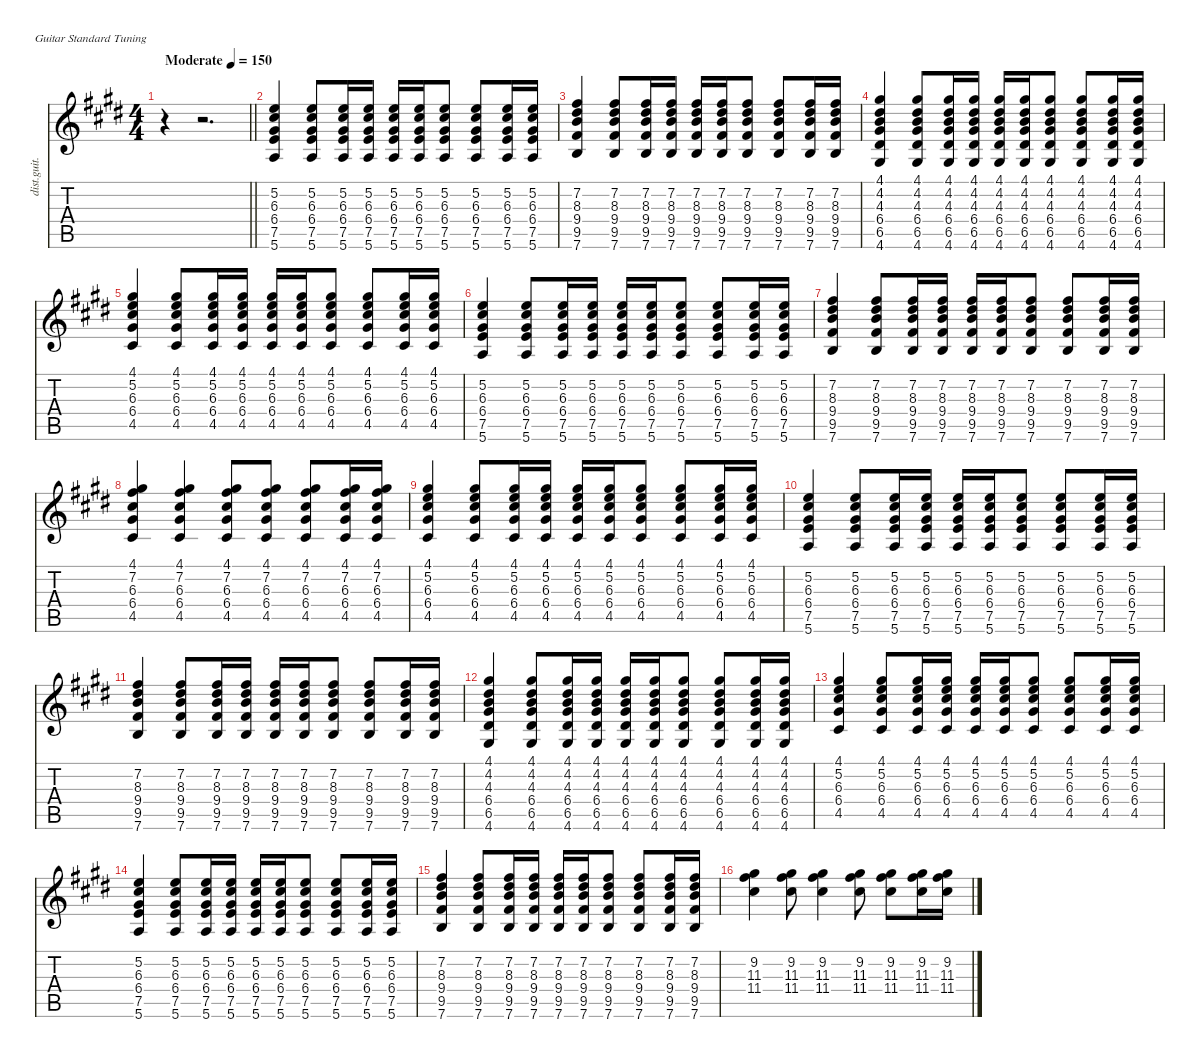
\defaultSystemsLayout 4
\hideDynamics
\bracketExtendMode nobrackets
\track ("(Rhythm Guitar)" "dist.guit.") {instrument distortionguitar}
\staff {score tabs}
\tuning (E4 B3 G3 D3 A2 E2)
\ts (4 4)
\beaming (8 2 2 2 2)
\tempo (150 "Moderate")
\clef g2
\barLineRight lightlight
\ks c#minor
r.4{dy f instrument distortionguitar} r.2{d} |
(5.2{acc forcenatural} 6.3{acc #} 6.4{acc #} 7.5{acc forcenatural} 5.6{acc forcenatural}).4 (5.2{acc forcenatural} 6.3{acc #} 6.4{acc #} 7.5{acc forcenatural} 5.6{acc forcenatural}).8 (5.2{acc forcenatural} 6.3{acc #} 6.4{acc #} 7.5{acc forcenatural} 5.6{acc forcenatural}).16 (5.2{acc forcenatural} 6.3{acc #} 6.4{acc #} 7.5{acc forcenatural} 5.6{acc forcenatural}).16 (5.2{acc forcenatural} 6.3{acc #} 6.4{acc #} 7.5{acc forcenatural} 5.6{acc forcenatural}).16 (5.2{acc forcenatural} 6.3{acc #} 6.4{acc #} 7.5{acc forcenatural} 5.6{acc forcenatural}).16 (5.2{acc forcenatural} 6.3{acc #} 6.4{acc #} 7.5{acc forcenatural} 5.6{acc forcenatural}).8 (5.2{acc forcenatural} 6.3{acc #} 6.4{acc #} 7.5{acc forcenatural} 5.6{acc forcenatural}).8 (5.2{acc forcenatural} 6.3{acc #} 6.4{acc #} 7.5{acc forcenatural} 5.6{acc forcenatural}).16 (5.2{acc forcenatural} 6.3{acc #} 6.4{acc #} 7.5{acc forcenatural} 5.6{acc forcenatural}).16 |
(7.2{acc #} 8.3{acc #} 9.4{acc forcenatural} 9.5{acc #} 7.6{acc forcenatural}).4 (7.2{acc #} 8.3{acc #} 9.4{acc forcenatural} 9.5{acc #} 7.6{acc forcenatural}).8 (7.2{acc #} 8.3{acc #} 9.4{acc forcenatural} 9.5{acc #} 7.6{acc forcenatural}).16 (7.2{acc #} 8.3{acc #} 9.4{acc forcenatural} 9.5{acc #} 7.6{acc forcenatural}).16 (7.2{acc #} 8.3{acc #} 9.4{acc forcenatural} 9.5{acc #} 7.6{acc forcenatural}).16 (7.2{acc #} 8.3{acc #} 9.4{acc forcenatural} 9.5{acc #} 7.6{acc forcenatural}).16 (7.2{acc #} 8.3{acc #} 9.4{acc forcenatural} 9.5{acc #} 7.6{acc forcenatural}).8 (7.2{acc #} 8.3{acc #} 9.4{acc forcenatural} 9.5{acc #} 7.6{acc forcenatural}).8 (7.2{acc #} 8.3{acc #} 9.4{acc forcenatural} 9.5{acc #} 7.6{acc forcenatural}).16 (7.2{acc #} 8.3{acc #} 9.4{acc forcenatural} 9.5{acc #} 7.6{acc forcenatural}).16 |
(4.1{acc #} 4.2{acc #} 4.3{acc forcenatural} 6.4{acc #} 6.5{acc #} 4.6{acc #}).4 (4.1{acc #} 4.2{acc #} 4.3{acc forcenatural} 6.4{acc #} 6.5{acc #} 4.6{acc #}).8 (4.1{acc #} 4.2{acc #} 4.3{acc forcenatural} 6.4{acc #} 6.5{acc #} 4.6{acc #}).16 (4.1{acc #} 4.2{acc #} 4.3{acc forcenatural} 6.4{acc #} 6.5{acc #} 4.6{acc #}).16 (4.1{acc #} 4.2{acc #} 4.3{acc forcenatural} 6.4{acc #} 6.5{acc #} 4.6{acc #}).16 (4.1{acc #} 4.2{acc #} 4.3{acc forcenatural} 6.4{acc #} 6.5{acc #} 4.6{acc #}).16 (4.1{acc #} 4.2{acc #} 4.3{acc forcenatural} 6.4{acc #} 6.5{acc #} 4.6{acc #}).8 (4.1{acc #} 4.2{acc #} 4.3{acc forcenatural} 6.4{acc #} 6.5{acc #} 4.6{acc #}).8 (4.1{acc #} 4.2{acc #} 4.3{acc forcenatural} 6.4{acc #} 6.5{acc #} 4.6{acc #}).16 (4.1{acc #} 4.2{acc #} 4.3{acc forcenatural} 6.4{acc #} 6.5{acc #} 4.6{acc #}).16 |
(4.1{acc #} 5.2{acc forcenatural} 6.3{acc #} 6.4{acc #} 4.5{acc #}).4 (4.1{acc #} 5.2{acc forcenatural} 6.3{acc #} 6.4{acc #} 4.5{acc #}).8 (4.1{acc #} 5.2{acc forcenatural} 6.3{acc #} 6.4{acc #} 4.5{acc #}).16 (4.1{acc #} 5.2{acc forcenatural} 6.3{acc #} 6.4{acc #} 4.5{acc #}).16 (4.1{acc #} 5.2{acc forcenatural} 6.3{acc #} 6.4{acc #} 4.5{acc #}).16 (4.1{acc #} 5.2{acc forcenatural} 6.3{acc #} 6.4{acc #} 4.5{acc #}).16 (4.1{acc #} 5.2{acc forcenatural} 6.3{acc #} 6.4{acc #} 4.5{acc #}).8 (4.1{acc #} 5.2{acc forcenatural} 6.3{acc #} 6.4{acc #} 4.5{acc #}).8 (4.1{acc #} 5.2{acc forcenatural} 6.3{acc #} 6.4{acc #} 4.5{acc #}).16 (4.1{acc #} 5.2{acc forcenatural} 6.3{acc #} 6.4{acc #} 4.5{acc #}).16 |
(5.2{acc forcenatural} 6.3{acc #} 6.4{acc #} 7.5{acc forcenatural} 5.6{acc forcenatural}).4 (5.2{acc forcenatural} 6.3{acc #} 6.4{acc #} 7.5{acc forcenatural} 5.6{acc forcenatural}).8 (5.2{acc forcenatural} 6.3{acc #} 6.4{acc #} 7.5{acc forcenatural} 5.6{acc forcenatural}).16 (5.2{acc forcenatural} 6.3{acc #} 6.4{acc #} 7.5{acc forcenatural} 5.6{acc forcenatural}).16 (5.2{acc forcenatural} 6.3{acc #} 6.4{acc #} 7.5{acc forcenatural} 5.6{acc forcenatural}).16 (5.2{acc forcenatural} 6.3{acc #} 6.4{acc #} 7.5{acc forcenatural} 5.6{acc forcenatural}).16 (5.2{acc forcenatural} 6.3{acc #} 6.4{acc #} 7.5{acc forcenatural} 5.6{acc forcenatural}).8 (5.2{acc forcenatural} 6.3{acc #} 6.4{acc #} 7.5{acc forcenatural} 5.6{acc forcenatural}).8 (5.2{acc forcenatural} 6.3{acc #} 6.4{acc #} 7.5{acc forcenatural} 5.6{acc forcenatural}).16 (5.2{acc forcenatural} 6.3{acc #} 6.4{acc #} 7.5{acc forcenatural} 5.6{acc forcenatural}).16 |
(7.2{acc #} 8.3{acc #} 9.4{acc forcenatural} 9.5{acc #} 7.6{acc forcenatural}).4 (7.2{acc #} 8.3{acc #} 9.4{acc forcenatural} 9.5{acc #} 7.6{acc forcenatural}).8 (7.2{acc #} 8.3{acc #} 9.4{acc forcenatural} 9.5{acc #} 7.6{acc forcenatural}).16 (7.2{acc #} 8.3{acc #} 9.4{acc forcenatural} 9.5{acc #} 7.6{acc forcenatural}).16 (7.2{acc #} 8.3{acc #} 9.4{acc forcenatural} 9.5{acc #} 7.6{acc forcenatural}).16 (7.2{acc #} 8.3{acc #} 9.4{acc forcenatural} 9.5{acc #} 7.6{acc forcenatural}).16 (7.2{acc #} 8.3{acc #} 9.4{acc forcenatural} 9.5{acc #} 7.6{acc forcenatural}).8 (7.2{acc #} 8.3{acc #} 9.4{acc forcenatural} 9.5{acc #} 7.6{acc forcenatural}).8 (7.2{acc #} 8.3{acc #} 9.4{acc forcenatural} 9.5{acc #} 7.6{acc forcenatural}).16 (7.2{acc #} 8.3{acc #} 9.4{acc forcenatural} 9.5{acc #} 7.6{acc forcenatural}).16 |
(4.1{acc #} 7.2{acc #} 6.3{acc #} 6.4{acc #} 4.5{acc #}).4 (4.1{acc #} 7.2{acc #} 6.3{acc #} 6.4{acc #} 4.5{acc #}).4 (4.1{acc #} 7.2{acc #} 6.3{acc #} 6.4{acc #} 4.5{acc #}).8 (4.1{acc #} 7.2{acc #} 6.3{acc #} 6.4{acc #} 4.5{acc #}).8 (4.1{acc #} 7.2{acc #} 6.3{acc #} 6.4{acc #} 4.5{acc #}).8 (4.1{acc #} 7.2{acc #} 6.3{acc #} 6.4{acc #} 4.5{acc #}).16 (4.1{acc #} 7.2{acc #} 6.3{acc #} 6.4{acc #} 4.5{acc #}).16 |
(4.1{acc #} 5.2{acc forcenatural} 6.3{acc #} 6.4{acc #} 4.5{acc #}).4 (4.1{acc #} 5.2{acc forcenatural} 6.3{acc #} 6.4{acc #} 4.5{acc #}).8 (4.1{acc #} 5.2{acc forcenatural} 6.3{acc #} 6.4{acc #} 4.5{acc #}).16 (4.1{acc #} 5.2{acc forcenatural} 6.3{acc #} 6.4{acc #} 4.5{acc #}).16 (4.1{acc #} 5.2{acc forcenatural} 6.3{acc #} 6.4{acc #} 4.5{acc #}).16 (4.1{acc #} 5.2{acc forcenatural} 6.3{acc #} 6.4{acc #} 4.5{acc #}).16 (4.1{acc #} 5.2{acc forcenatural} 6.3{acc #} 6.4{acc #} 4.5{acc #}).8 (4.1{acc #} 5.2{acc forcenatural} 6.3{acc #} 6.4{acc #} 4.5{acc #}).8 (4.1{acc #} 5.2{acc forcenatural} 6.3{acc #} 6.4{acc #} 4.5{acc #}).16 (4.1{acc #} 5.2{acc forcenatural} 6.3{acc #} 6.4{acc #} 4.5{acc #}).16 |
(5.2{acc forcenatural} 6.3{acc #} 6.4{acc #} 7.5{acc forcenatural} 5.6{acc forcenatural}).4 (5.2{acc forcenatural} 6.3{acc #} 6.4{acc #} 7.5{acc forcenatural} 5.6{acc forcenatural}).8 (5.2{acc forcenatural} 6.3{acc #} 6.4{acc #} 7.5{acc forcenatural} 5.6{acc forcenatural}).16 (5.2{acc forcenatural} 6.3{acc #} 6.4{acc #} 7.5{acc forcenatural} 5.6{acc forcenatural}).16 (5.2{acc forcenatural} 6.3{acc #} 6.4{acc #} 7.5{acc forcenatural} 5.6{acc forcenatural}).16 (5.2{acc forcenatural} 6.3{acc #} 6.4{acc #} 7.5{acc forcenatural} 5.6{acc forcenatural}).16 (5.2{acc forcenatural} 6.3{acc #} 6.4{acc #} 7.5{acc forcenatural} 5.6{acc forcenatural}).8 (5.2{acc forcenatural} 6.3{acc #} 6.4{acc #} 7.5{acc forcenatural} 5.6{acc forcenatural}).8 (5.2{acc forcenatural} 6.3{acc #} 6.4{acc #} 7.5{acc forcenatural} 5.6{acc forcenatural}).16 (5.2{acc forcenatural} 6.3{acc #} 6.4{acc #} 7.5{acc forcenatural} 5.6{acc forcenatural}).16 |
(7.2{acc #} 8.3{acc #} 9.4{acc forcenatural} 9.5{acc #} 7.6{acc forcenatural}).4 (7.2{acc #} 8.3{acc #} 9.4{acc forcenatural} 9.5{acc #} 7.6{acc forcenatural}).8 (7.2{acc #} 8.3{acc #} 9.4{acc forcenatural} 9.5{acc #} 7.6{acc forcenatural}).16 (7.2{acc #} 8.3{acc #} 9.4{acc forcenatural} 9.5{acc #} 7.6{acc forcenatural}).16 (7.2{acc #} 8.3{acc #} 9.4{acc forcenatural} 9.5{acc #} 7.6{acc forcenatural}).16 (7.2{acc #} 8.3{acc #} 9.4{acc forcenatural} 9.5{acc #} 7.6{acc forcenatural}).16 (7.2{acc #} 8.3{acc #} 9.4{acc forcenatural} 9.5{acc #} 7.6{acc forcenatural}).8 (7.2{acc #} 8.3{acc #} 9.4{acc forcenatural} 9.5{acc #} 7.6{acc forcenatural}).8 (7.2{acc #} 8.3{acc #} 9.4{acc forcenatural} 9.5{acc #} 7.6{acc forcenatural}).16 (7.2{acc #} 8.3{acc #} 9.4{acc forcenatural} 9.5{acc #} 7.6{acc forcenatural}).16 |
(4.1{acc #} 4.2{acc #} 4.3{acc forcenatural} 6.4{acc #} 6.5{acc #} 4.6{acc #}).4 (4.1{acc #} 4.2{acc #} 4.3{acc forcenatural} 6.4{acc #} 6.5{acc #} 4.6{acc #}).8 (4.1{acc #} 4.2{acc #} 4.3{acc forcenatural} 6.4{acc #} 6.5{acc #} 4.6{acc #}).16 (4.1{acc #} 4.2{acc #} 4.3{acc forcenatural} 6.4{acc #} 6.5{acc #} 4.6{acc #}).16 (4.1{acc #} 4.2{acc #} 4.3{acc forcenatural} 6.4{acc #} 6.5{acc #} 4.6{acc #}).16 (4.1{acc #} 4.2{acc #} 4.3{acc forcenatural} 6.4{acc #} 6.5{acc #} 4.6{acc #}).16 (4.1{acc #} 4.2{acc #} 4.3{acc forcenatural} 6.4{acc #} 6.5{acc #} 4.6{acc #}).8 (4.1{acc #} 4.2{acc #} 4.3{acc forcenatural} 6.4{acc #} 6.5{acc #} 4.6{acc #}).8 (4.1{acc #} 4.2{acc #} 4.3{acc forcenatural} 6.4{acc #} 6.5{acc #} 4.6{acc #}).16 (4.1{acc #} 4.2{acc #} 4.3{acc forcenatural} 6.4{acc #} 6.5{acc #} 4.6{acc #}).16 |
(4.1{acc #} 5.2{acc forcenatural} 6.3{acc #} 6.4{acc #} 4.5{acc #}).4 (4.1{acc #} 5.2{acc forcenatural} 6.3{acc #} 6.4{acc #} 4.5{acc #}).8 (4.1{acc #} 5.2{acc forcenatural} 6.3{acc #} 6.4{acc #} 4.5{acc #}).16 (4.1{acc #} 5.2{acc forcenatural} 6.3{acc #} 6.4{acc #} 4.5{acc #}).16 (4.1{acc #} 5.2{acc forcenatural} 6.3{acc #} 6.4{acc #} 4.5{acc #}).16 (4.1{acc #} 5.2{acc forcenatural} 6.3{acc #} 6.4{acc #} 4.5{acc #}).16 (4.1{acc #} 5.2{acc forcenatural} 6.3{acc #} 6.4{acc #} 4.5{acc #}).8 (4.1{acc #} 5.2{acc forcenatural} 6.3{acc #} 6.4{acc #} 4.5{acc #}).8 (4.1{acc #} 5.2{acc forcenatural} 6.3{acc #} 6.4{acc #} 4.5{acc #}).16 (4.1{acc #} 5.2{acc forcenatural} 6.3{acc #} 6.4{acc #} 4.5{acc #}).16 |
(5.2{acc forcenatural} 6.3{acc #} 6.4{acc #} 7.5{acc forcenatural} 5.6{acc forcenatural}).4 (5.2{acc forcenatural} 6.3{acc #} 6.4{acc #} 7.5{acc forcenatural} 5.6{acc forcenatural}).8 (5.2{acc forcenatural} 6.3{acc #} 6.4{acc #} 7.5{acc forcenatural} 5.6{acc forcenatural}).16 (5.2{acc forcenatural} 6.3{acc #} 6.4{acc #} 7.5{acc forcenatural} 5.6{acc forcenatural}).16 (5.2{acc forcenatural} 6.3{acc #} 6.4{acc #} 7.5{acc forcenatural} 5.6{acc forcenatural}).16 (5.2{acc forcenatural} 6.3{acc #} 6.4{acc #} 7.5{acc forcenatural} 5.6{acc forcenatural}).16 (5.2{acc forcenatural} 6.3{acc #} 6.4{acc #} 7.5{acc forcenatural} 5.6{acc forcenatural}).8 (5.2{acc forcenatural} 6.3{acc #} 6.4{acc #} 7.5{acc forcenatural} 5.6{acc forcenatural}).8 (5.2{acc forcenatural} 6.3{acc #} 6.4{acc #} 7.5{acc forcenatural} 5.6{acc forcenatural}).16 (5.2{acc forcenatural} 6.3{acc #} 6.4{acc #} 7.5{acc forcenatural} 5.6{acc forcenatural}).16 |
(7.2{acc #} 8.3{acc #} 9.4{acc forcenatural} 9.5{acc #} 7.6{acc forcenatural}).4 (7.2{acc #} 8.3{acc #} 9.4{acc forcenatural} 9.5{acc #} 7.6{acc forcenatural}).8 (7.2{acc #} 8.3{acc #} 9.4{acc forcenatural} 9.5{acc #} 7.6{acc forcenatural}).16 (7.2{acc #} 8.3{acc #} 9.4{acc forcenatural} 9.5{acc #} 7.6{acc forcenatural}).16 (7.2{acc #} 8.3{acc #} 9.4{acc forcenatural} 9.5{acc #} 7.6{acc forcenatural}).16 (7.2{acc #} 8.3{acc #} 9.4{acc forcenatural} 9.5{acc #} 7.6{acc forcenatural}).16 (7.2{acc #} 8.3{acc #} 9.4{acc forcenatural} 9.5{acc #} 7.6{acc forcenatural}).8 (7.2{acc #} 8.3{acc #} 9.4{acc forcenatural} 9.5{acc #} 7.6{acc forcenatural}).8 (7.2{acc #} 8.3{acc #} 9.4{acc forcenatural} 9.5{acc #} 7.6{acc forcenatural}).16 (7.2{acc #} 8.3{acc #} 9.4{acc forcenatural} 9.5{acc #} 7.6{acc forcenatural}).16 |
(9.2{acc #} 11.3{acc #} 11.4{acc #}).4 (9.2{acc #} 11.3{acc #} 11.4{acc #}).8 (9.2{acc #} 11.3{acc #} 11.4{acc #}).4 (9.2{acc #} 11.3{acc #} 11.4{acc #}).8 (9.2{acc #} 11.3{acc #} 11.4{acc #}).8 (9.2{acc #} 11.3{acc #} 11.4{acc #}).16 (9.2{acc #} 11.3{acc #} 11.4{acc #}).16
